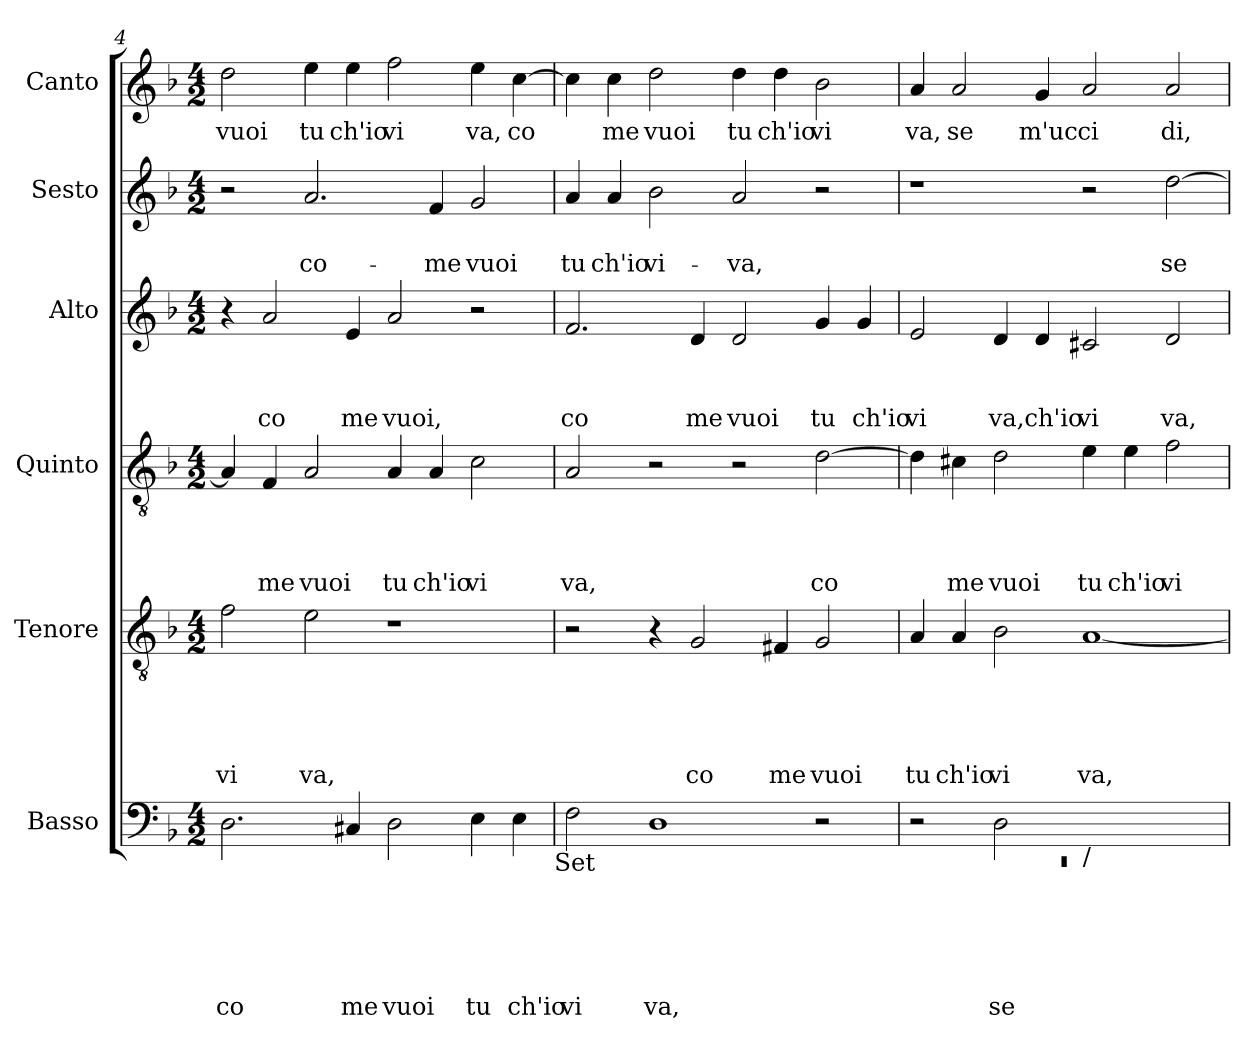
**kern	**text	**text	**text	**text	**text	**text	**kern	**text	**text	**text	**text	**text	**kern	**text	**text	**text	**text	**kern	**text	**text	**text	**kern	**text	**text	**kern	**text
*part6	*part6	*part6	*part6	*part6	*part6	*part6	*part5	*part5	*part5	*part5	*part5	*part5	*part4	*part4	*part4	*part4	*part4	*part3	*part3	*part3	*part3	*part2	*part2	*part2	*part1	*part1
*staff6	*staff6	*staff6	*staff6	*staff6	*staff6	*staff6	*staff5	*staff5	*staff5	*staff5	*staff5	*staff5	*staff4	*staff4	*staff4	*staff4	*staff4	*staff3	*staff3	*staff3	*staff3	*staff2	*staff2	*staff2	*staff1	*staff1
*I"Basso	*	*	*	*	*	*	*I"Tenore	*	*	*	*	*	*I"Quinto	*	*	*	*	*I"Alto	*	*	*	*I"Sesto	*	*	*I"Canto	*
!!LO:PB:g=z
*clefF4	*	*	*	*	*	*	*clefGv2	*	*	*	*	*	*clefGv2	*	*	*	*	*clefG2	*	*	*	*clefG2	*	*	*clefG2	*
*k[b-]	*	*	*	*	*	*	*k[b-]	*	*	*	*	*	*k[b-]	*	*	*	*	*k[b-]	*	*	*	*k[b-]	*	*	*k[b-]	*
*F:	*	*	*	*	*	*	*F:	*	*	*	*	*	*F:	*	*	*	*	*F:	*	*	*	*F:	*	*	*F:	*
*M4/2	*	*	*	*	*	*	*M4/2	*	*	*	*	*	*M4/2	*	*	*	*	*M4/2	*	*	*	*M4/2	*	*	*M4/2	*
=4	=4	=4	=4	=4	=4	=4	=4	=4	=4	=4	=4	=4	=4	=4	=4	=4	=4	=4	=4	=4	=4	=4	=4	=4	=4	=4
!	!	!	!	!	!	!LO:LY:b	!	!	!	!	!	!LO:LY:b	!	!	!	!	!	!	!	!	!	!	!	!	!	!LO:LY:b
2.D\	.	.	.	.	.	co	2f\	.	.	.	.	vi	4A/]	.	.	.	.	4r	.	.	.	2r	.	.	2dd\	vuoi
!	!	!	!	!	!	!	!	!	!	!	!	!	!	!	!	!	!LO:LY:b	!	!	!	!LO:LY:b	!	!	!	!	!
.	.	.	.	.	.	.	.	.	.	.	.	.	4F/	.	.	.	-me	2a/	.	.	co	.	.	.	.	.
!	!	!	!	!	!	!	!	!	!	!	!	!LO:LY:b	!	!	!	!	!LO:LY:b	!	!	!	!	!	!	!LO:LY:b	!	!LO:LY:b
.	.	.	.	.	.	.	2e\	.	.	.	.	va,	2A/	.	.	.	vuoi	.	.	.	.	2.a/	.	co-	4ee\	tu
!	!	!	!	!	!	!LO:LY:b	!	!	!	!	!	!	!	!	!	!	!	!	!	!	!LO:LY:b	!	!	!	!	!LO:LY:b
4C#X/	.	.	.	.	.	me	.	.	.	.	.	.	.	.	.	.	.	4e/	.	.	me	.	.	.	4ee\	ch'io
!	!	!	!	!	!	!LO:LY:b	!	!	!	!	!	!	!	!	!	!	!LO:LY:b	!	!	!	!LO:LY:b	!	!	!	!	!LO:LY:b
2D\	.	.	.	.	.	vuoi	1r	.	.	.	.	.	4A/	.	.	.	tu	2a/	.	.	vuoi,	.	.	.	2ff\	vi
!	!	!	!	!	!	!	!	!	!	!	!	!	!	!	!	!	!LO:LY:b	!	!	!	!	!	!	!LO:LY:b	!	!
.	.	.	.	.	.	.	.	.	.	.	.	.	4A/	.	.	.	ch'io	.	.	.	.	4f/	.	-me	.	.
!	!	!	!	!	!	!LO:LY:b	!	!	!	!	!	!	!	!	!	!	!LO:LY:b	!	!	!	!	!	!	!LO:LY:b	!	!LO:LY:b
4E\	.	.	.	.	.	tu	.	.	.	.	.	.	2c\	.	.	.	vi	2r	.	.	.	2g/	.	vuoi	4ee\	va,
!	!	!	!	!	!	!LO:LY:b	!	!	!	!	!	!	!	!	!	!	!	!	!	!	!	!	!	!	!	!LO:LY:b
4E\	.	.	.	.	.	ch'io	.	.	.	.	.	.	.	.	.	.	.	.	.	.	.	.	.	.	[>4cc\	co
!LO:TX:b:t=Set	!	!	!	!	!	!	!	!	!	!	!	!	!	!	!	!	!	!	!	!	!	!	!	!	!	!
=5	=5	=5	=5	=5	=5	=5	=5	=5	=5	=5	=5	=5	=5	=5	=5	=5	=5	=5	=5	=5	=5	=5	=5	=5	=5	=5
!	!	!	!	!	!	!LO:LY:b	!	!	!	!	!	!	!	!	!	!	!LO:LY:b	!	!	!	!LO:LY:b	!	!	!LO:LY:b	!	!
2F\	.	.	.	.	.	vi	2r	.	.	.	.	.	2A/	.	.	.	va,	2.f/	.	.	co	4a/	.	tu	4cc>\]	.
!	!	!	!	!	!	!	!	!	!	!	!	!	!	!	!	!	!	!	!	!	!	!	!	!LO:LY:b	!	!LO:LY:b
.	.	.	.	.	.	.	.	.	.	.	.	.	.	.	.	.	.	.	.	.	.	4a/	.	ch'io	4cc\	me
!	!	!	!	!	!	!LO:LY:b	!	!	!	!	!	!	!	!	!	!	!	!	!	!	!	!	!	!LO:LY:b	!	!LO:LY:b
1D	.	.	.	.	.	va,	4r	.	.	.	.	.	2r	.	.	.	.	.	.	.	.	2b-\	.	vi-	2dd\	vuoi
!	!	!	!	!	!	!	!	!	!	!	!	!LO:LY:b	!	!	!	!	!	!	!	!	!LO:LY:b	!	!	!	!	!
.	.	.	.	.	.	.	2G/	.	.	.	.	co	.	.	.	.	.	4d/	.	.	me	.	.	.	.	.
!	!	!	!	!	!	!	!	!	!	!	!	!	!	!	!	!	!	!	!	!	!LO:LY:b	!	!	!LO:LY:b	!	!LO:LY:b
.	.	.	.	.	.	.	.	.	.	.	.	.	2r	.	.	.	.	2d/	.	.	vuoi	2a/	.	-va,	4dd\	tu
!	!	!	!	!	!	!	!	!	!	!	!	!LO:LY:b	!	!	!	!	!	!	!	!	!	!	!	!	!	!LO:LY:b
.	.	.	.	.	.	.	4F#X/	.	.	.	.	me	.	.	.	.	.	.	.	.	.	.	.	.	4dd\	ch'io
!	!	!	!	!	!	!	!	!	!	!	!	!LO:LY:b	!	!	!	!	!LO:LY:b	!	!	!	!LO:LY:b	!	!	!	!	!LO:LY:b
2r	.	.	.	.	.	.	2G/	.	.	.	.	vuoi	[>2d\	.	.	.	co	4g/	.	.	tu	2r	.	.	2b-\	vi
!	!	!	!	!	!	!	!	!	!	!	!	!	!	!	!	!	!	!	!	!	!LO:LY:b	!	!	!	!	!
.	.	.	.	.	.	.	.	.	.	.	.	.	.	.	.	.	.	4g/	.	.	ch'io	.	.	.	.	.
=6	=6	=6	=6	=6	=6	=6	=6	=6	=6	=6	=6	=6	=6	=6	=6	=6	=6	=6	=6	=6	=6	=6	=6	=6	=6	=6
*^	*	*	*	*	*	*	*	*	*	*	*	*	*	*	*	*	*	*	*	*	*	*	*	*	*	*
!	!LO:N:vis=1	!	!	!	!	!	!	!	!	!	!	!	!LO:LY:b	!	!	!	!	!	!	!	!	!LO:LY:b	!	!	!	!	!LO:LY:b
*	*^	*	*	*	*	*	*	*	*	*	*	*	*	*	*	*	*	*	*	*	*	*	*	*	*	*	*
0ryy	0rEE	2r	.	.	.	.	.	.	4A/	.	.	.	.	tu	4d\]	.	.	.	.	2e/	.	.	vi	1r	.	.	4a/	va,
!	!	!	!	!	!	!	!	!	!	!	!	!	!	!LO:LY:b	!	!	!	!	!LO:LY:b	!	!	!	!	!	!	!	!	!LO:LY:b
.	.	.	.	.	.	.	.	.	4A/	.	.	.	.	ch'io	4c#X\	.	.	.	me	.	.	.	.	.	.	.	2a/	se
!	!	!	!	!	!	!	!	!LO:LY:b	!	!	!	!	!	!LO:LY:b	!	!	!	!	!LO:LY:b	!	!	!	!LO:LY:b	!	!	!	!	!
.	.	2D\	.	.	.	.	.	se	2B-\	.	.	.	.	vi	2d\	.	.	.	vuoi	4d/	.	.	va,	.	.	.	.	.
!	!	!	!	!	!	!	!	!	!	!	!	!	!	!	!	!	!	!	!	!	!	!	!LO:LY:b	!	!	!	!	!LO:LY:b
.	.	.	.	.	.	.	.	.	.	.	.	.	.	.	.	.	.	.	.	4d/	.	.	ch'io	.	.	.	4g/	m'uc
!	!	!LO:TX:b:t=/	!	!	!	!	!	!	!	!	!	!	!	!	!	!	!	!	!	!	!	!	!	!	!	!	!	!
!	!	!	!	!	!	!	!	!	!	!	!	!	!	!LO:LY:b	!	!	!	!	!LO:LY:b	!	!	!	!LO:LY:b	!	!	!	!	!LO:LY:b
.	.	1ryy	.	.	.	.	.	.	[<1A	.	.	.	.	va,	4e\	.	.	.	tu	2c#X/	.	.	vi	2r	.	.	2a/	ci
!	!	!	!	!	!	!	!	!	!	!	!	!	!	!	!	!	!	!	!LO:LY:b	!	!	!	!	!	!	!	!	!
.	.	.	.	.	.	.	.	.	.	.	.	.	.	.	4e\	.	.	.	ch'io	.	.	.	.	.	.	.	.	.
!	!	!	!	!	!	!	!	!	!	!	!	!	!	!	!	!	!	!	!LO:LY:b	!	!	!	!LO:LY:b	!	!	!LO:LY:b	!	!LO:LY:b
.	.	.	.	.	.	.	.	.	.	.	.	.	.	.	2f\	.	.	.	vi	2d/	.	.	va,	[>2dd\	.	se	2a/	di,
*v	*v	*v	*	*	*	*	*	*	*	*	*	*	*	*	*	*	*	*	*	*	*	*	*	*	*	*	*	*
=	=	=	=	=	=	=	=	=	=	=	=	=	=	=	=	=	=	=	=	=	=	=	=	=	=	=
*-	*-	*-	*-	*-	*-	*-	*-	*-	*-	*-	*-	*-	*-	*-	*-	*-	*-	*-	*-	*-	*-	*-	*-	*-	*-	*-
